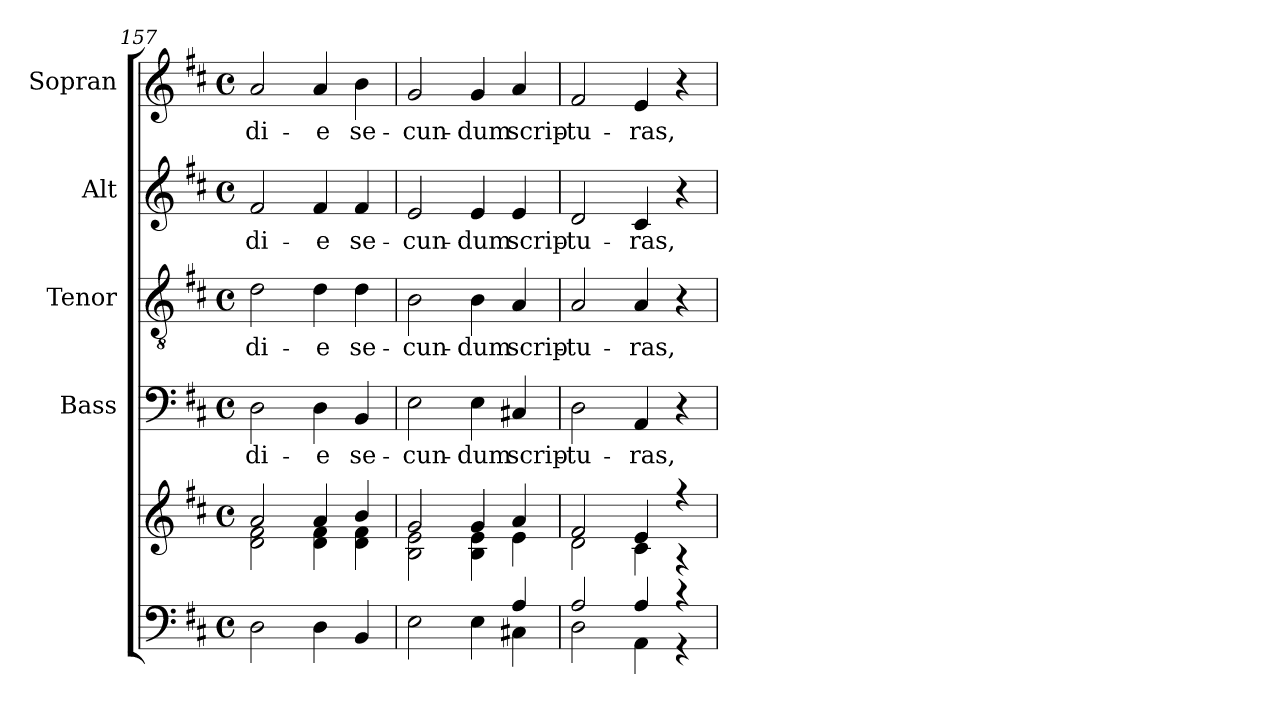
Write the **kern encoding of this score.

**kern	**kern	**kern	**text	**kern	**text	**kern	**text	**kern	**text
*part5	*part5	*part4	*part4	*part3	*part3	*part2	*part2	*part1	*part1
*staff6	*staff5	*staff4	*staff4	*staff3	*staff3	*staff2	*staff2	*staff1	*staff1
*	*	*I"Bass	*	*I"Tenor	*	*I"Alt	*	*I"Sopran	*
*	*	*I'B.	*	*I'T.	*	*I'A.	*	*I'S.	*
*clefF4	*clefG2	*clefF4	*	*clefGv2	*	*clefG2	*	*clefG2	*
*k[f#c#]	*k[f#c#]	*k[f#c#]	*	*k[f#c#]	*	*k[f#c#]	*	*k[f#c#]	*
*D:	*D:	*D:	*	*D:	*	*D:	*	*D:	*
*M4/4	*M4/4	*M4/4	*	*M4/4	*	*M4/4	*	*M4/4	*
*met(c)	*met(c)	*met(c)	*	*met(c)	*	*met(c)	*	*met(c)	*
=157	=157	=157	=157	=157	=157	=157	=157	=157	=157
*	*^	*	*	*	*	*	*	*	*
!	!	!	!	!LO:LY:b	!	!LO:LY:b	!	!LO:LY:b	!	!LO:LY:b
2D\	2a/	2d\ 2f#\	2D\	di-	2d\	di-	2f#/	di-	2a/	di-
!	!	!	!	!LO:LY:b	!	!LO:LY:b	!	!LO:LY:b	!	!LO:LY:b
4D\	4a/	4d\ 4f#\	4D\	-e	4d\	-e	4f#/	-e	4a/	-e
!	!	!	!	!LO:LY:b	!	!LO:LY:b	!	!LO:LY:b	!	!LO:LY:b
4BB/	4b/	4d\ 4f#\	4BB/	se-	4d\	se-	4f#/	se-	4b\	se-
=158	=158	=158	=158	=158	=158	=158	=158	=158	=158	=158
*^	*	*	*	*	*	*	*	*	*	*
!	!	!	!	!	!LO:LY:b	!	!LO:LY:b	!	!LO:LY:b	!	!LO:LY:b
2.ryy	2E\	2g/	2B\ 2e\	2E\	-cun-	2B\	-cun-	2e/	-cun-	2g/	-cun-
!	!	!	!	!	!LO:LY:b	!	!LO:LY:b	!	!LO:LY:b	!	!LO:LY:b
.	4E\	4g/	4B\ 4e\	4E\	-dum	4B\	-dum	4e/	-dum	4g/	-dum
!	!	!	!	!	!LO:LY:b	!	!LO:LY:b	!	!LO:LY:b	!	!LO:LY:b
4A/	4C#X\	4a/	4e\	4C#X/	scrip-	4A/	scrip-	4e/	scrip-	4a/	scrip-
=159	=159	=159	=159	=159	=159	=159	=159	=159	=159	=159	=159
!	!	!	!	!	!LO:LY:b	!	!LO:LY:b	!	!LO:LY:b	!	!LO:LY:b
2A/	2D\	2f#/	2d\	2D\	-tu-	2A/	-tu-	2d/	-tu-	2f#/	-tu-
!	!	!	!	!	!LO:LY:b	!	!LO:LY:b	!	!LO:LY:b	!	!LO:LY:b
4A/	4AA\	4e/	4c#\	4AA/	-ras,	4A/	-ras,	4c#/	-ras,	4e/	-ras,
4r	4r	4r	4r	4r	.	4r	.	4r	.	4r	.
*v	*v	*	*	*	*	*	*	*	*	*	*
*	*v	*v	*	*	*	*	*	*	*	*
=	=	=	=	=	=	=	=	=	=
*-	*-	*-	*-	*-	*-	*-	*-	*-	*-
